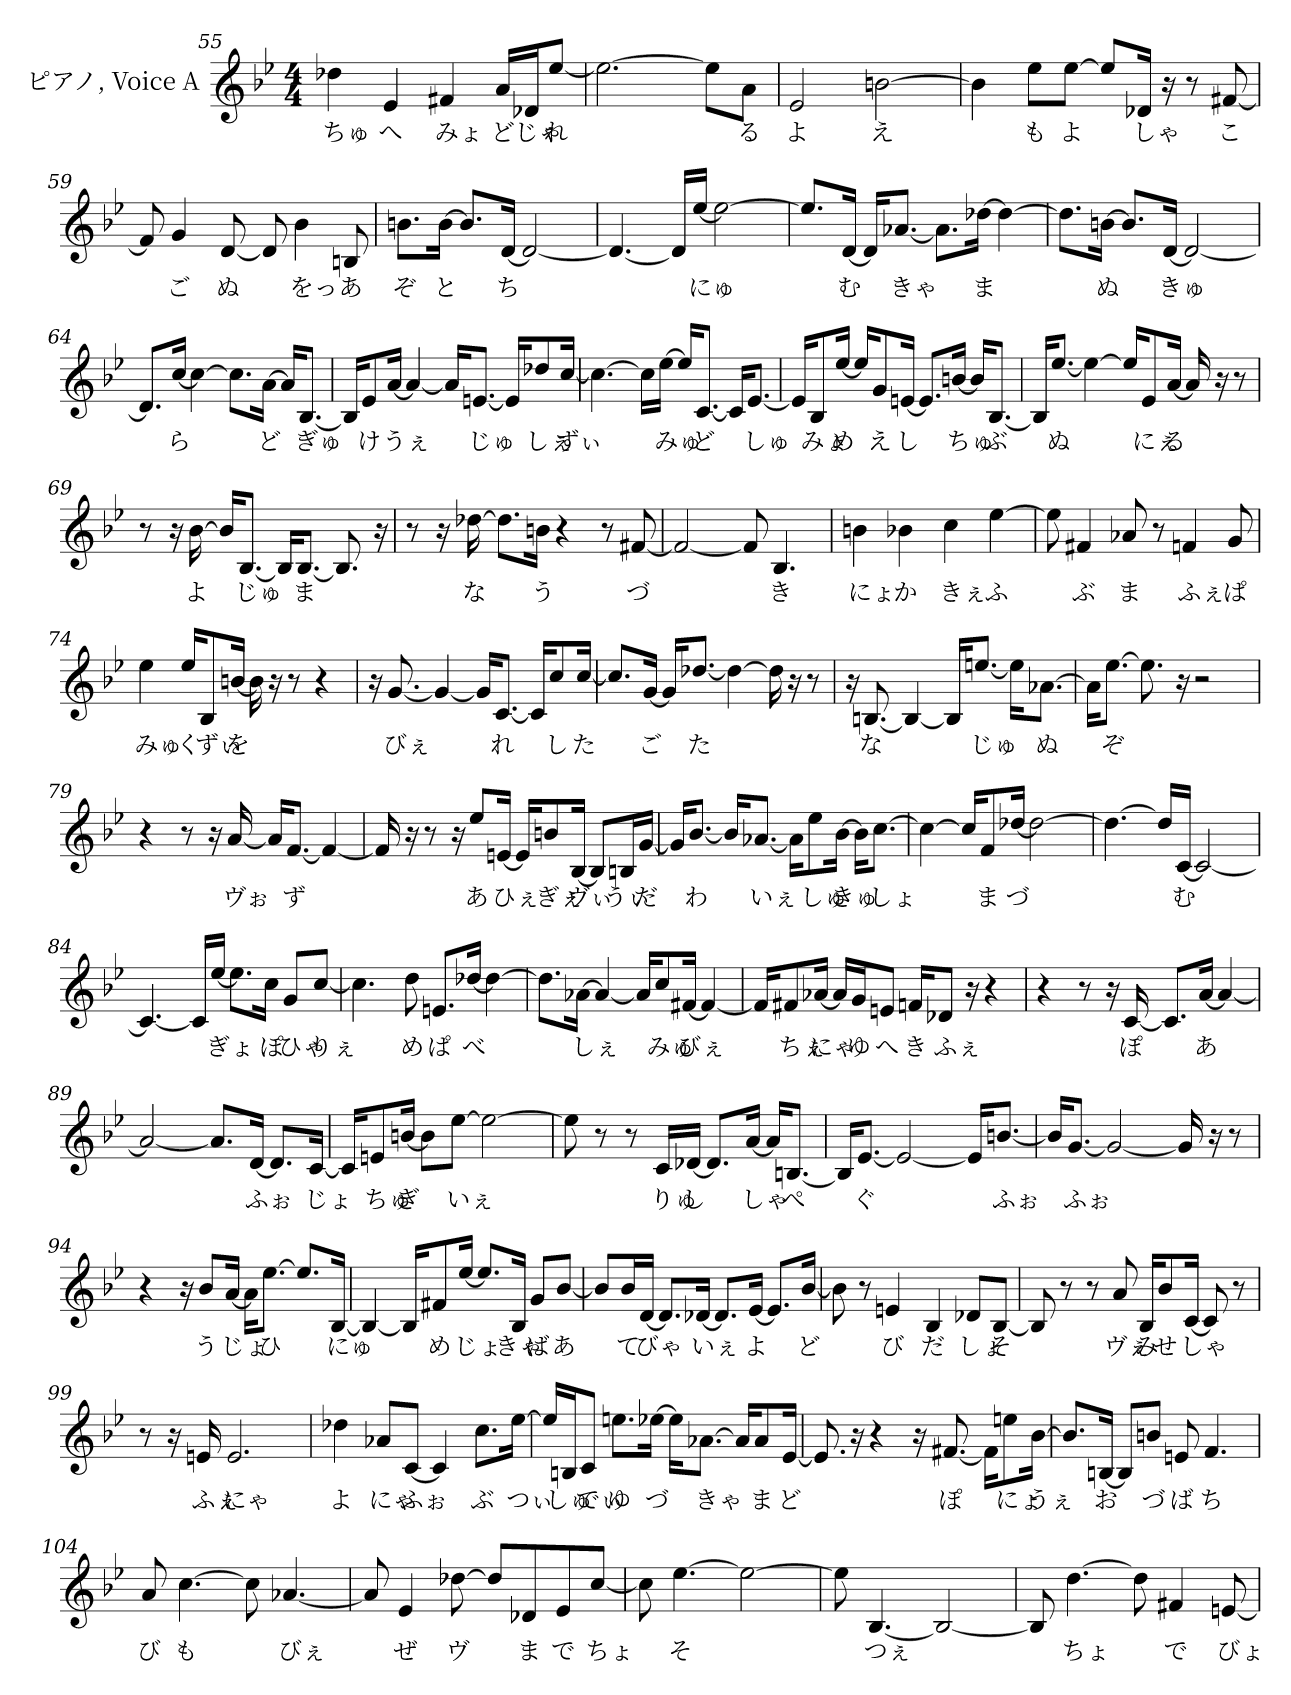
**kern	**text
*part1	*part1
*staff1	*staff1
*I"ピアノ, Voice A	*
*clefG2	*
*k[b-e-]	*
*M4/4	*
=55	=55
!	!LO:LY:b
4dd-X\	ちゅ
!	!LO:LY:b
4e-/	へ
!	!LO:LY:b
4f#X/	みょ
!	!LO:LY:b
16a/LL	ど
!	!LO:LY:b
16d-X/J	じゃ
!	!LO:LY:b
[8ee-/J	れ
=56	=56
2.ee-\_	.
8ee-\L]	.
!	!LO:LY:b
8a\J	る
=57	=57
!	!LO:LY:b
2e-/	よ
!	!LO:LY:b
[2bn\	え
=58	=58
4b\]	.
!	!LO:LY:b
8ee-\L	も
!	!LO:LY:b
[8ee-\J	よ
8ee-/L]	.
!	!LO:LY:b
16d-X/Jk	しゃ
16r	.
8r	.
!	!LO:LY:b
[8f#X/	こ
!!LO:LB:g=z
=59	=59
8f#/]	.
!	!LO:LY:b
4g/	ご
!	!LO:LY:b
[8d/	ぬ
8d/]	.
!	!LO:LY:b
4b-\	をっ
!	!LO:LY:b
8Bn/	あ
=60	=60
!	!LO:LY:b
8.bn\L	ぞ
!	!LO:LY:b
[16b\Jk	と
8.b/L]	.
!	!LO:LY:b
[16d/Jk	ち
2d/_	.
=61	=61
4.d/_	.
16d/LL]	.
!	!LO:LY:b
[16ee-/JJ	にゅ
2ee-\_	.
=62	=62
8.ee-/L]	.
!	!LO:LY:b
[16d/Jk	む
16d/KL]	.
!	!LO:LY:b
[8.a-X/J	きゃ
8.a-\L]	.
!	!LO:LY:b
[16dd-X\Jk	ま
4dd-\_	.
=63	=63
8.dd-\L]	.
!	!LO:LY:b
[16bn\Jk	ぬ
8.b/L]	.
!	!LO:LY:b
[16d/Jk	きゅ
2d/_	.
!!LO:LB:g=z
=64	=64
8.d/L]	.
!	!LO:LY:b
[16cc/Jk	ら
4cc\_	.
8.cc\L]	.
!	!LO:LY:b
[16a\Jk	ど
16a/KL]	.
!	!LO:LY:b
[8.B-/J	ぎゅ
=65	=65
16B-/KL]	.
!	!LO:LY:b
8e-/	け
!	!LO:LY:b
[16a/Jk	うぇ
4a/_	.
16a/KL]	.
!	!LO:LY:b
[8.en/J	じゅ
16e/KL]	.
!	!LO:LY:b
8dd-X/	しぇ
!	!LO:LY:b
[16cc/Jk	ずぃ
=66	=66
4.cc\_	.
16cc\LL]	.
!	!LO:LY:b
[16ee-\JJ	みゅ
16ee-/KL]	.
!	!LO:LY:b
[8.c/J	ど
16c/KL]	.
!	!LO:LY:b
[8.e-/J	しゅ
=67	=67
16e-/KL]	.
!	!LO:LY:b
8B-/	みょ
!	!LO:LY:b
[16ee-/Jk	め
16ee-/KL]	.
!	!LO:LY:b
8g/	え
!	!LO:LY:b
[16en/Jk	し
8.e/L]	.
!	!LO:LY:b
[16bn/Jk	ちゅ
16b/KL]	.
!	!LO:LY:b
[8.B-/J	ぶ
!!LO:LB:g=z
=68	=68
16B-/KL]	.
!	!LO:LY:b
[8.ee-/J	ぬ
4ee-\_	.
16ee-/KL]	.
!	!LO:LY:b
8e-/	にぇ
!	!LO:LY:b
[16a/Jk	る
16a/]	.
16r	.
8r	.
=69	=69
8r	.
16r	.
!	!LO:LY:b
[16b-\	よ
16b-/KL]	.
!	!LO:LY:b
[8.B-/J	じゅ
16B-/KL]	.
!	!LO:LY:b
[8.B-/J	ま
8.B-/]	.
16r	.
=70	=70
8r	.
16r	.
!	!LO:LY:b
[16dd-X\	な
8.dd-\L]	.
!	!LO:LY:b
16bn\Jk	う
4r	.
8r	.
!	!LO:LY:b
[8f#X/	づ
=71	=71
2f#/_	.
8f#/]	.
!	!LO:LY:b
4.B-/	き
=72	=72
!	!LO:LY:b
4bn\	にょ
!	!LO:LY:b
4b-X\	か
!	!LO:LY:b
4cc\	きぇ
!	!LO:LY:b
[4ee-\	ふ
!!LO:LB:g=z
=73	=73
8ee-\]	.
!	!LO:LY:b
4f#X/	ぶ
!	!LO:LY:b
8a-X/	ま
8r	.
!	!LO:LY:b
4fn/	ふぇ
!	!LO:LY:b
8g/	ぱ
=74	=74
!	!LO:LY:b
4ee-\	みゅ
!	!LO:LY:b
16ee-/KL	く
!	!LO:LY:b
8B-/	ずぃ
!	!LO:LY:b
[16bn/Jk	を
16b\]	.
16r	.
8r	.
4r	.
=75	=75
16r	.
!	!LO:LY:b
[8.g/	びぇ
4g/_	.
16g/KL]	.
!	!LO:LY:b
[8.c/J	れ
16c/KL]	.
!	!LO:LY:b
8cc/	し
!	!LO:LY:b
[16cc/Jk	た
=76	=76
8.cc/L]	.
!	!LO:LY:b
[16g/Jk	ご
16g/KL]	.
!	!LO:LY:b
[8.dd-X/J	た
4dd-\_	.
16dd-\]	.
16r	.
8r	.
!!LO:LB:g=z
=77	=77
16r	.
!	!LO:LY:b
[8.Bn/	な
4B/_	.
16B/KL]	.
!	!LO:LY:b
[8.een/J	じゅ
16ee\KL]	.
!	!LO:LY:b
[8.a-X\J	ぬ
=78	=78
16a-\KL]	.
!	!LO:LY:b
[8.ee-\J	ぞ
8.ee-\]	.
16r	.
2r	.
=79	=79
4r	.
8r	.
16r	.
!	!LO:LY:b
[16a/	ヴぉ
16a/KL]	.
!	!LO:LY:b
[8.f/J	ず
4f/_	.
=80	=80
16f/]	.
16r	.
8r	.
16r	.
!	!LO:LY:b
8ee-/L	あ
!	!LO:LY:b
[16en/Jk	ひぇ
16e/KL]	.
!	!LO:LY:b
8bn/	ぎぇ
!	!LO:LY:b
[16B-/Jk	ヴぃ
8B-/L]	.
!	!LO:LY:b
16Bn/L	うぃ
!	!LO:LY:b
[16g/JJ	だ
!!LO:LB:g=z
=81	=81
16g/KL]	.
!	!LO:LY:b
[8.b-/J	わ
16b-/KL]	.
!	!LO:LY:b
[8.a-X/J	いぇ
16a-\KL]	.
!	!LO:LY:b
8ee-\	しゅ
!	!LO:LY:b
[16b-\Jk	きゅ
16b-\KL]	.
!	!LO:LY:b
[8.cc\J	しょ
=82	=82
4cc\_	.
16cc/KL]	.
!	!LO:LY:b
8f/	ま
!	!LO:LY:b
[16dd-X/Jk	づ
2dd-\_	.
=83	=83
4.dd-\_	.
16dd-/LL]	.
!	!LO:LY:b
[16c/JJ	む
2c/_	.
=84	=84
4.c/_	.
16c/LL]	.
!	!LO:LY:b
[16ee-/JJ	ぎょ
8.ee-\L]	.
!	!LO:LY:b
16cc\Jk	ぽ
!	!LO:LY:b
8g/L	ひゃ
!	!LO:LY:b
[8cc/J	りぇ
=85	=85
4.cc\]	.
!	!LO:LY:b
8dd\	め
!	!LO:LY:b
8.en/L	ぱ
!	!LO:LY:b
[16dd-X/Jk	べ
4dd-\_	.
!!LO:LB:g=z
=86	=86
8.dd-\L]	.
!	!LO:LY:b
[16a-X\Jk	しぇ
4a-/_	.
16a-/KL]	.
!	!LO:LY:b
8cc/	みゅ
!	!LO:LY:b
[16f#X/Jk	びぇ
4f#/_	.
=87	=87
16f#/KL]	.
!	!LO:LY:b
8f#X/	ちぇ
!	!LO:LY:b
[16a-X/Jk	にゃ
16a-/LL]	.
!	!LO:LY:b
16g/J	ゆ
!	!LO:LY:b
8en/J	へ
!	!LO:LY:b
16fn/KL	き
!	!LO:LY:b
8d-X/J	ふぇ
16r	.
4r	.
=88	=88
4r	.
8r	.
16r	.
!	!LO:LY:b
[16c/	ぽ
8.c/L]	.
!	!LO:LY:b
[16a/Jk	あ
4a/_	.
=89	=89
2a/_	.
8.a/L]	.
!	!LO:LY:b
[16d/Jk	ふぉ
8.d/L]	.
!	!LO:LY:b
[16c/Jk	じょ
=90	=90
16c/KL]	.
!	!LO:LY:b
8en/	ちゅ
!	!LO:LY:b
[16bn/Jk	ぎ
8b\L]	.
!	!LO:LY:b
[8ee-\J	いぇ
2ee-\_	.
!!LO:LB:g=z
=91	=91
8ee-\]	.
8r	.
8r	.
!	!LO:LY:b
16c/LL	りゅ
!	!LO:LY:b
[16d-X/JJ	し
8.d-/L]	.
!	!LO:LY:b
[16a/Jk	しゃ
16a/KL]	.
!	!LO:LY:b
[8.Bn/J	ぺ
=92	=92
16B/KL]	.
!	!LO:LY:b
[8.e-/J	ぐ
2e-/_	.
16e-/KL]	.
!	!LO:LY:b
[8.bn/J	ふぉ
=93	=93
16b/KL]	.
!	!LO:LY:b
[8.g/J	ふぉ
2g/_	.
16g/]	.
16r	.
8r	.
=94	=94
4r	.
16r	.
!	!LO:LY:b
8b-/L	う
!	!LO:LY:b
[16a/Jk	じょ
16a\KL]	.
!	!LO:LY:b
[8.ee-\J	ひ
8.ee-/L]	.
!	!LO:LY:b
[16B-/Jk	にゅ
!!LO:PB:g=z
=95	=95
4B-/_	.
16B-/KL]	.
!	!LO:LY:b
8f#X/	め
!	!LO:LY:b
[16ee-/Jk	じょ
8.ee-/L]	.
!	!LO:LY:b
16B-/Jk	きゃ
!	!LO:LY:b
8g/L	ば
!	!LO:LY:b
[8b-/J	あ
=96	=96
8b-/L]	.
!	!LO:LY:b
16b-/L	て
!	!LO:LY:b
[16d/JJ	びゃ
8.d/L]	.
!	!LO:LY:b
[16d-X/Jk	いぇ
8.d-/L]	.
!	!LO:LY:b
[16e-/Jk	よ
8.e-/L]	.
!	!LO:LY:b
[16b-/Jk	ど
=97	=97
8b-\]	.
8r	.
!	!LO:LY:b
4en/	び
!	!LO:LY:b
4B-/	だ
!	!LO:LY:b
8d-X/L	しょ
!	!LO:LY:b
[8B-/J	そ
=98	=98
8B-/]	.
8r	.
8r	.
!	!LO:LY:b
8a/	ヴぇ
!	!LO:LY:b
16B-/KL	み
!	!LO:LY:b
8b-/	せ
!	!LO:LY:b
[16c/Jk	しゃ
8c/]	.
8r	.
!!LO:LB:g=z
=99	=99
8r	.
16r	.
!	!LO:LY:b
16en/	ふぇ
!	!LO:LY:b
2.e/	にゃ
=100	=100
!	!LO:LY:b
4dd-X\	よ
!	!LO:LY:b
8a-X/L	にゃ
!	!LO:LY:b
[8c/J	ふぉ
4c/]	.
!	!LO:LY:b
8.cc\L	ぶ
!	!LO:LY:b
[16ee-\Jk	つぃ
=101	=101
16ee-/LL]	.
!	!LO:LY:b
16Bn/J	しゅ
!	!LO:LY:b
8c/J	でぃ
!	!LO:LY:b
8.een\L	ゆ
!	!LO:LY:b
[16ee-X\Jk	づ
16ee-\KL]	.
!	!LO:LY:b
[8.a-X\J	きゃ
16a-/KL]	.
!	!LO:LY:b
8a-/	ま
!	!LO:LY:b
[16e-/Jk	ど
=102	=102
8.e-/]	.
16r	.
4r	.
16r	.
!	!LO:LY:b
[8.f#X/	ぽ
16f#\KL]	.
!	!LO:LY:b
8een\	にょ
!	!LO:LY:b
[16b-\Jk	うぇ
!!LO:LB:g=z
=103	=103
8.b-/L]	.
!	!LO:LY:b
[16Bn/Jk	お
8B/L]	.
!	!LO:LY:b
8bn/J	づ
!	!LO:LY:b
8en/	ば
!	!LO:LY:b
4.f/	ち
=104	=104
!	!LO:LY:b
8a/	び
!	!LO:LY:b
[4.cc\	も
8cc\]	.
!	!LO:LY:b
[4.a-X/	びぇ
=105	=105
8a-/]	.
!	!LO:LY:b
4e-/	ぜ
!	!LO:LY:b
[8dd-X\	ヴ
8dd-/L]	.
!	!LO:LY:b
8d-X/	ま
!	!LO:LY:b
8e-/	で
!	!LO:LY:b
[8cc/J	ちょ
=106	=106
8cc\]	.
!	!LO:LY:b
[4.ee-\	そ
2ee-\_	.
=107	=107
8ee-\]	.
!	!LO:LY:b
[4.B-/	つぇ
2B-/_	.
=108	=108
8B-/]	.
!	!LO:LY:b
[4.dd\	ちょ
8dd\]	.
!	!LO:LY:b
4f#X/	で
!	!LO:LY:b
[8en/	びょ
=	=
*-	*-
